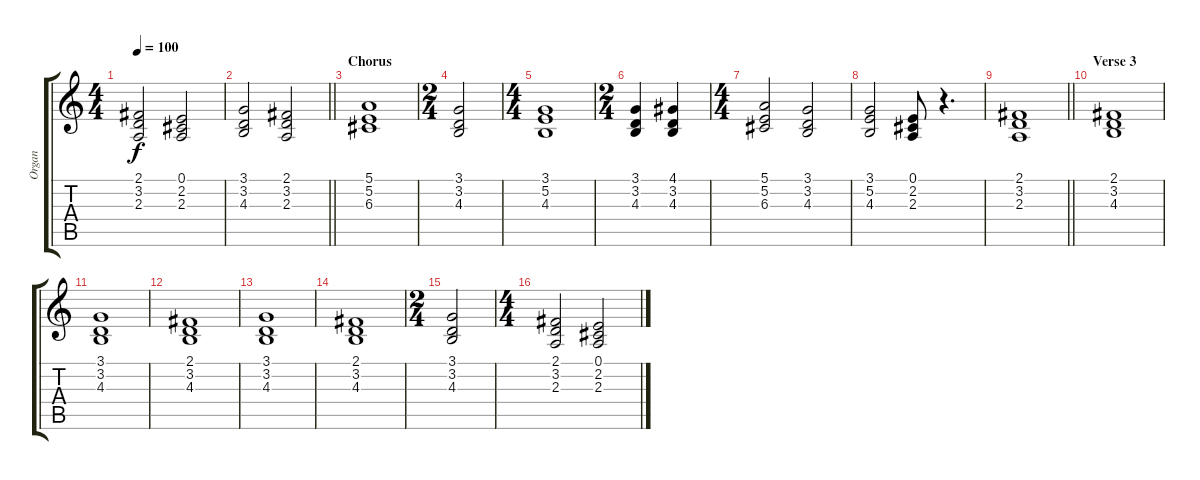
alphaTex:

\track ("Organ" "Organ") {instrument drawbarorgan}
\staff {score tabs}
\tuning (E4 B3 G3 D3 A2 E2) {hide}
\ts (4 4)
\tempo 100
\clef g2
\ks c
(2.1 3.2 2.3).2{dy f} (0.1 2.2 2.3).2 |
\barLineRight lightlight
(3.1 3.2 4.3).2 (2.1 3.2 2.3).2 |
\section ("" "Chorus")
(5.1 5.2 6.3).1 |
\ts (2 4)
(3.1 3.2 4.3).2 |
\ts (4 4)
(3.1 5.2 4.3).1 |
\ts (2 4)
(3.1 3.2 4.3).4 (4.1 3.2 4.3).4 |
\ts (4 4)
(5.1 5.2 6.3).2 (3.1 3.2 4.3).2 |
(3.1 5.2 4.3).2 (0.1 2.2 2.3).8 r.4{d} |
\barLineRight lightlight
(2.1 3.2 2.3).1 |
\section ("" "Verse 3")
(2.1 3.2 4.3).1 |
(3.1 3.2 4.3).1 |
(2.1 3.2 4.3).1 |
(3.1 3.2 4.3).1 |
(2.1 3.2 4.3).1 |
\ts (2 4)
(3.1 3.2 4.3).2 |
\ts (4 4)
(2.1 3.2 2.3).2 (0.1 2.2 2.3).2
